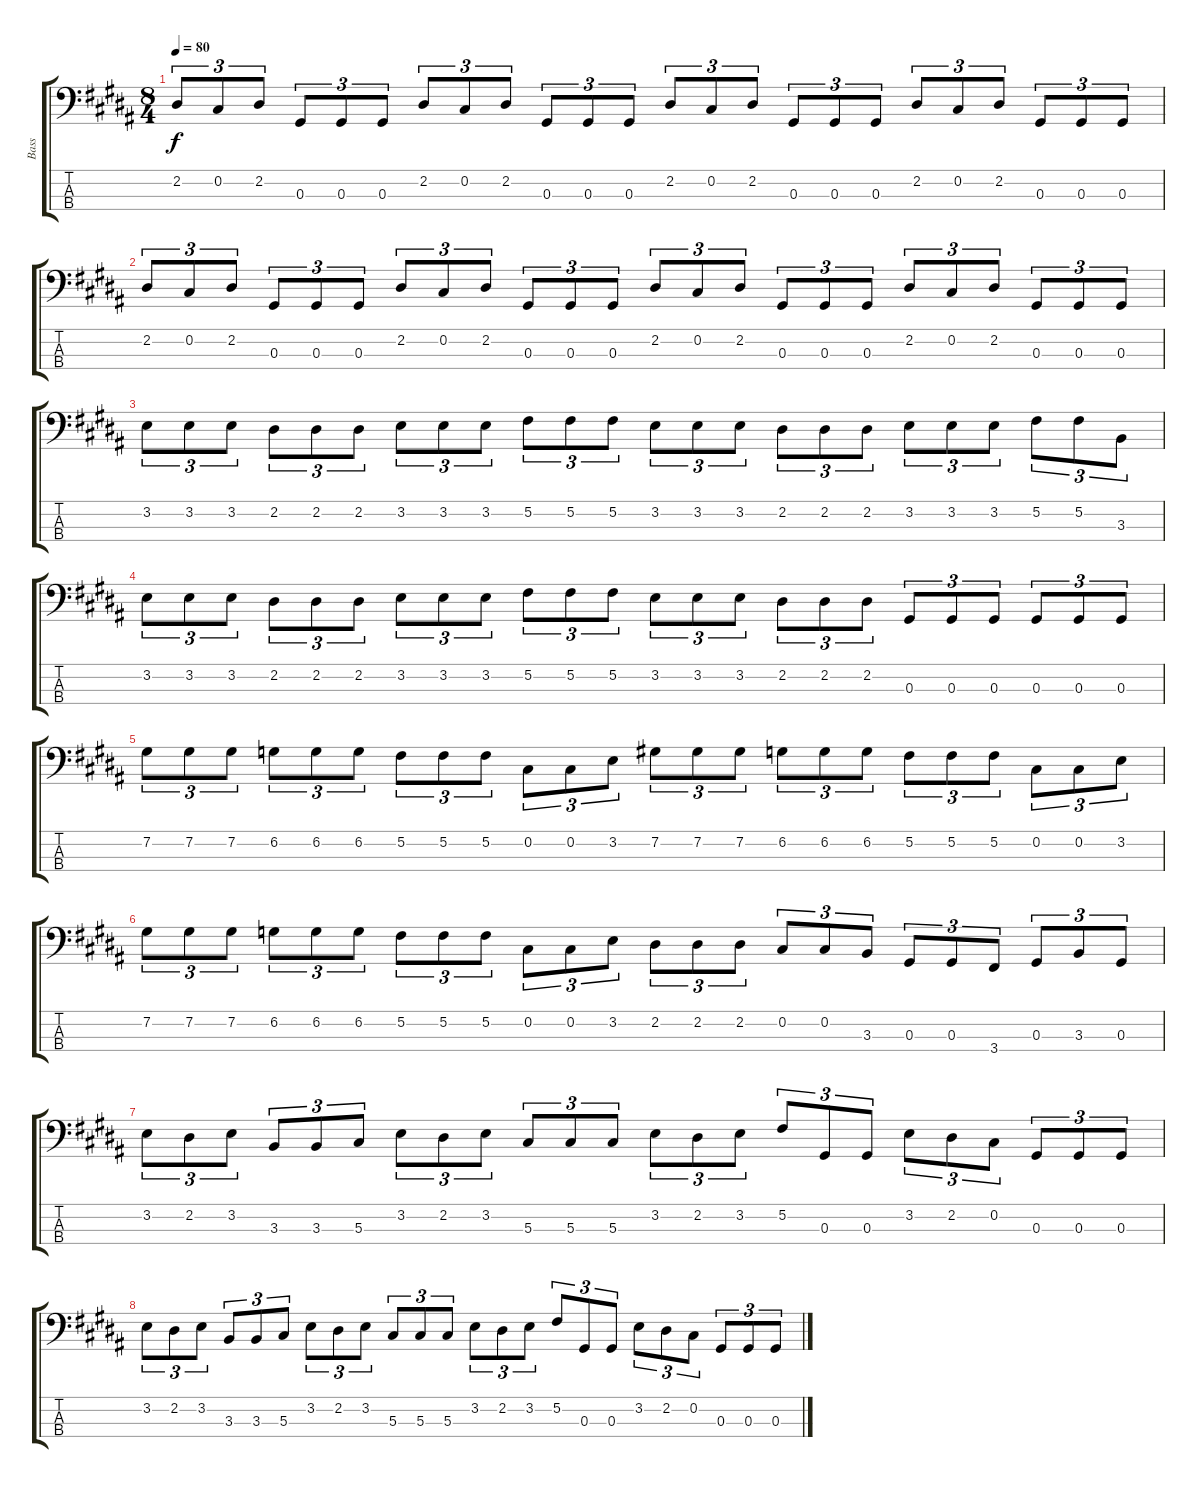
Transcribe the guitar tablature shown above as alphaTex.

\track ("Bass" "Bass") {instrument electricbassfinger}
\staff {score tabs}
\tuning (Gb2 Db2 Ab1 Eb1) {hide}
\ts (8 4)
\tempo 80
\clef f4
\ks g#minor
2.2.8{tu (3 2) dy f} 0.2.8{tu (3 2)} 2.2.8{tu (3 2)} 0.3.8{tu (3 2)} 0.3.8{tu (3 2)} 0.3.8{tu (3 2)} 2.2.8{tu (3 2)} 0.2.8{tu (3 2)} 2.2.8{tu (3 2)} 0.3.8{tu (3 2)} 0.3.8{tu (3 2)} 0.3.8{tu (3 2)} 2.2.8{tu (3 2)} 0.2.8{tu (3 2)} 2.2.8{tu (3 2)} 0.3.8{tu (3 2)} 0.3.8{tu (3 2)} 0.3.8{tu (3 2)} 2.2.8{tu (3 2)} 0.2.8{tu (3 2)} 2.2.8{tu (3 2)} 0.3.8{tu (3 2)} 0.3.8{tu (3 2)} 0.3.8{tu (3 2)} |
2.2.8{tu (3 2)} 0.2.8{tu (3 2)} 2.2.8{tu (3 2)} 0.3.8{tu (3 2)} 0.3.8{tu (3 2)} 0.3.8{tu (3 2)} 2.2.8{tu (3 2)} 0.2.8{tu (3 2)} 2.2.8{tu (3 2)} 0.3.8{tu (3 2)} 0.3.8{tu (3 2)} 0.3.8{tu (3 2)} 2.2.8{tu (3 2)} 0.2.8{tu (3 2)} 2.2.8{tu (3 2)} 0.3.8{tu (3 2)} 0.3.8{tu (3 2)} 0.3.8{tu (3 2)} 2.2.8{tu (3 2)} 0.2.8{tu (3 2)} 2.2.8{tu (3 2)} 0.3.8{tu (3 2)} 0.3.8{tu (3 2)} 0.3.8{tu (3 2)} |
3.2.8{tu (3 2)} 3.2.8{tu (3 2)} 3.2.8{tu (3 2)} 2.2.8{tu (3 2)} 2.2.8{tu (3 2)} 2.2.8{tu (3 2)} 3.2.8{tu (3 2)} 3.2.8{tu (3 2)} 3.2.8{tu (3 2)} 5.2.8{tu (3 2)} 5.2.8{tu (3 2)} 5.2.8{tu (3 2)} 3.2.8{tu (3 2)} 3.2.8{tu (3 2)} 3.2.8{tu (3 2)} 2.2.8{tu (3 2)} 2.2.8{tu (3 2)} 2.2.8{tu (3 2)} 3.2.8{tu (3 2)} 3.2.8{tu (3 2)} 3.2.8{tu (3 2)} 5.2.8{tu (3 2)} 5.2.8{tu (3 2)} 3.3.8{tu (3 2)} |
3.2.8{tu (3 2)} 3.2.8{tu (3 2)} 3.2.8{tu (3 2)} 2.2.8{tu (3 2)} 2.2.8{tu (3 2)} 2.2.8{tu (3 2)} 3.2.8{tu (3 2)} 3.2.8{tu (3 2)} 3.2.8{tu (3 2)} 5.2.8{tu (3 2)} 5.2.8{tu (3 2)} 5.2.8{tu (3 2)} 3.2.8{tu (3 2)} 3.2.8{tu (3 2)} 3.2.8{tu (3 2)} 2.2.8{tu (3 2)} 2.2.8{tu (3 2)} 2.2.8{tu (3 2)} 0.3.8{tu (3 2)} 0.3.8{tu (3 2)} 0.3.8{tu (3 2)} 0.3.8{tu (3 2)} 0.3.8{tu (3 2)} 0.3.8{tu (3 2)} |
7.2.8{tu (3 2)} 7.2.8{tu (3 2)} 7.2.8{tu (3 2)} 6.2.8{tu (3 2)} 6.2.8{tu (3 2)} 6.2.8{tu (3 2)} 5.2.8{tu (3 2)} 5.2.8{tu (3 2)} 5.2.8{tu (3 2)} 0.2.8{tu (3 2)} 0.2.8{tu (3 2)} 3.2.8{tu (3 2)} 7.2.8{tu (3 2)} 7.2.8{tu (3 2)} 7.2.8{tu (3 2)} 6.2.8{tu (3 2)} 6.2.8{tu (3 2)} 6.2.8{tu (3 2)} 5.2.8{tu (3 2)} 5.2.8{tu (3 2)} 5.2.8{tu (3 2)} 0.2.8{tu (3 2)} 0.2.8{tu (3 2)} 3.2.8{tu (3 2)} |
7.2.8{tu (3 2)} 7.2.8{tu (3 2)} 7.2.8{tu (3 2)} 6.2.8{tu (3 2)} 6.2.8{tu (3 2)} 6.2.8{tu (3 2)} 5.2.8{tu (3 2)} 5.2.8{tu (3 2)} 5.2.8{tu (3 2)} 0.2.8{tu (3 2)} 0.2.8{tu (3 2)} 3.2.8{tu (3 2)} 2.2.8{tu (3 2)} 2.2.8{tu (3 2)} 2.2.8{tu (3 2)} 0.2.8{tu (3 2)} 0.2.8{tu (3 2)} 3.3.8{tu (3 2)} 0.3.8{tu (3 2)} 0.3.8{tu (3 2)} 3.4.8{tu (3 2)} 0.3.8{tu (3 2)} 3.3.8{tu (3 2)} 0.3.8{tu (3 2)} |
3.2.8{tu (3 2)} 2.2.8{tu (3 2)} 3.2.8{tu (3 2)} 3.3.8{tu (3 2)} 3.3.8{tu (3 2)} 5.3.8{tu (3 2)} 3.2.8{tu (3 2)} 2.2.8{tu (3 2)} 3.2.8{tu (3 2)} 5.3.8{tu (3 2)} 5.3.8{tu (3 2)} 5.3.8{tu (3 2)} 3.2.8{tu (3 2)} 2.2.8{tu (3 2)} 3.2.8{tu (3 2)} 5.2.8{tu (3 2)} 0.3.8{tu (3 2)} 0.3.8{tu (3 2)} 3.2.8{tu (3 2)} 2.2.8{tu (3 2)} 0.2.8{tu (3 2)} 0.3.8{tu (3 2)} 0.3.8{tu (3 2)} 0.3.8{tu (3 2)} |
3.2.8{tu (3 2)} 2.2.8{tu (3 2)} 3.2.8{tu (3 2)} 3.3.8{tu (3 2)} 3.3.8{tu (3 2)} 5.3.8{tu (3 2)} 3.2.8{tu (3 2)} 2.2.8{tu (3 2)} 3.2.8{tu (3 2)} 5.3.8{tu (3 2)} 5.3.8{tu (3 2)} 5.3.8{tu (3 2)} 3.2.8{tu (3 2)} 2.2.8{tu (3 2)} 3.2.8{tu (3 2)} 5.2.8{tu (3 2)} 0.3.8{tu (3 2)} 0.3.8{tu (3 2)} 3.2.8{tu (3 2)} 2.2.8{tu (3 2)} 0.2.8{tu (3 2)} 0.3.8{tu (3 2)} 0.3.8{tu (3 2)} 0.3.8{tu (3 2)}
